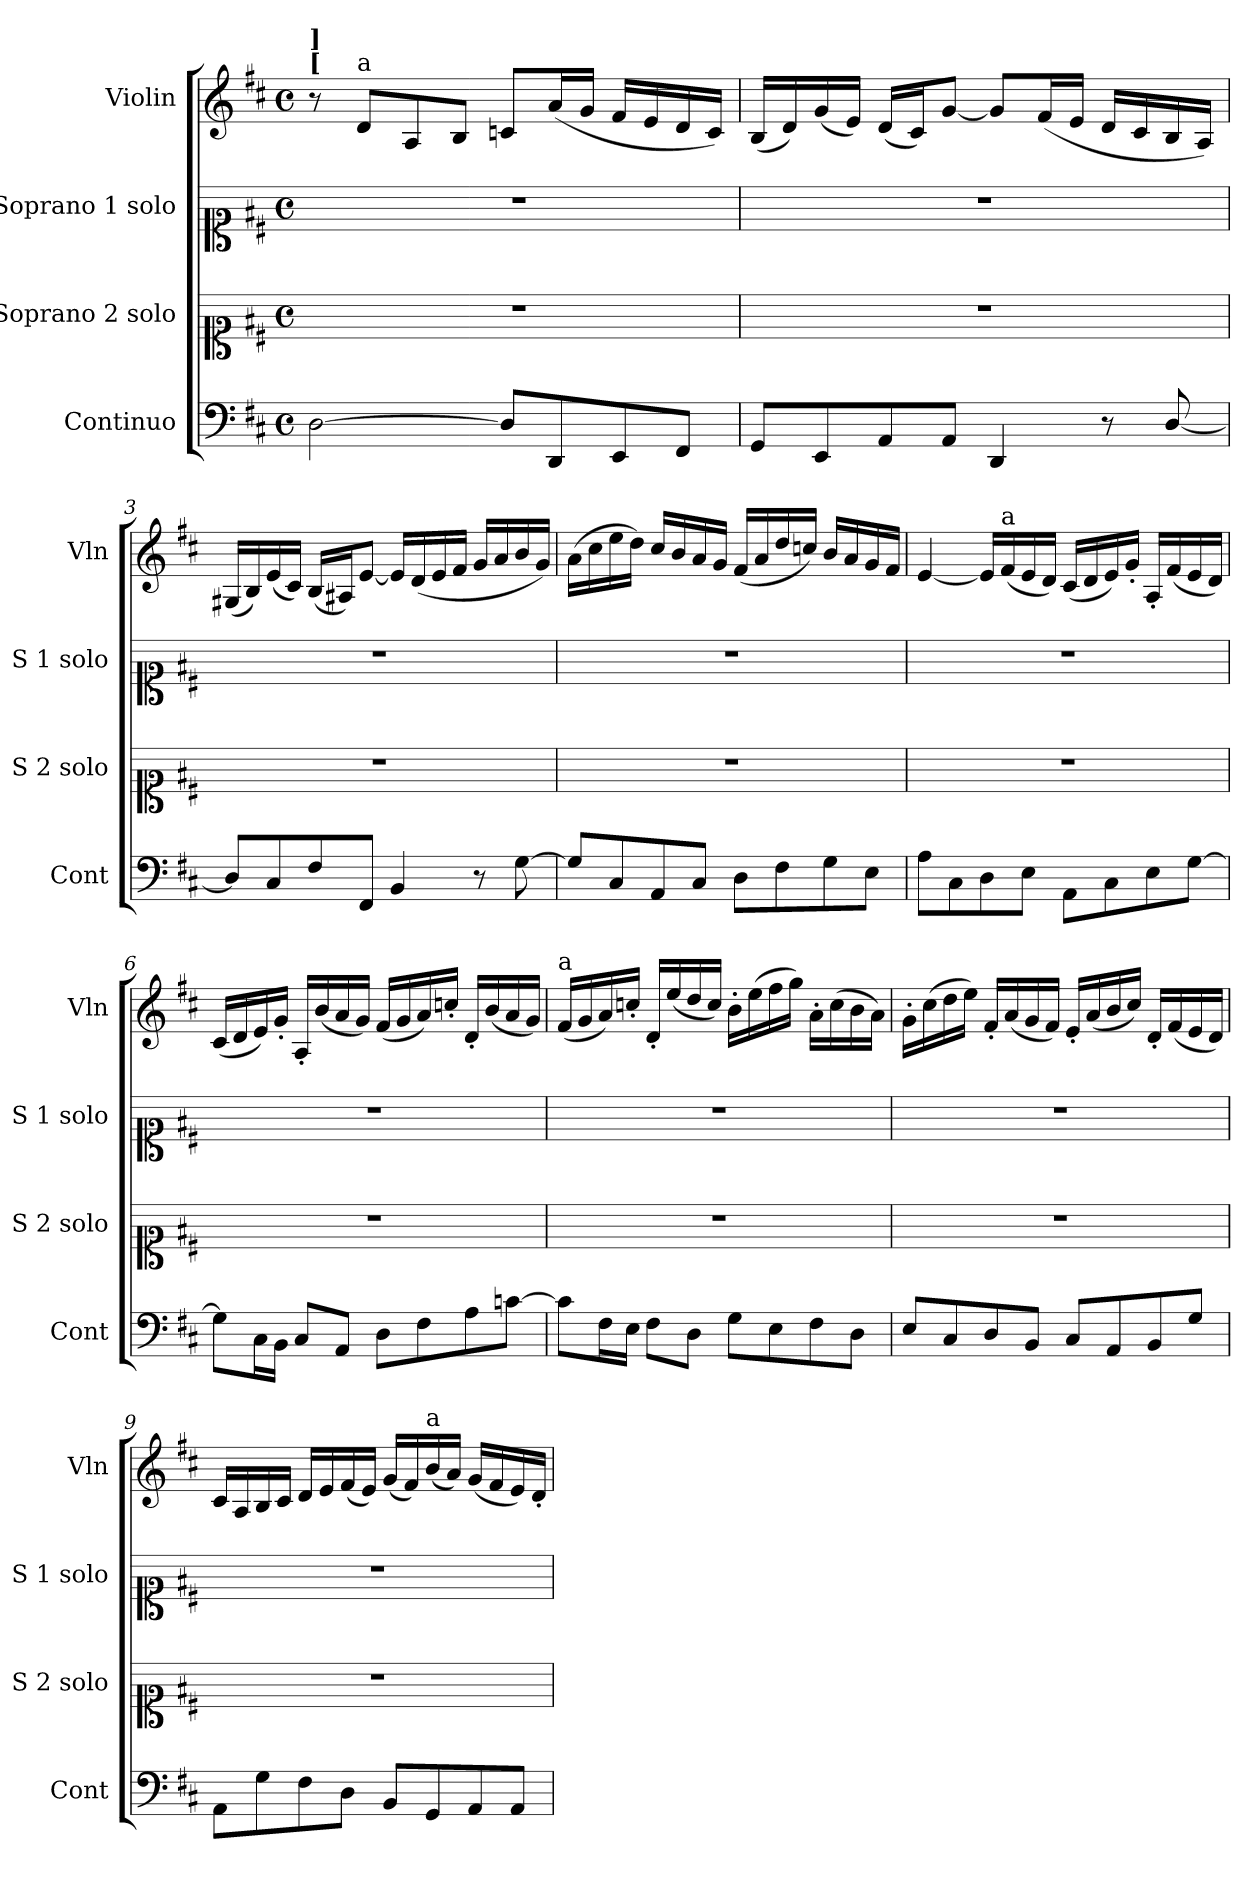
**kern	**kern	**kern	**kern
*part4	*part3	*part2	*part1
*staff4	*staff3	*staff2	*staff1
*I"Continuo	*I"Soprano 2 solo	*I"Soprano 1 solo	*I"Violin
*I'Cont	*I'S 2 solo	*I'S 1 solo	*I'Vln
*clefF4	*clefC1	*clefC1	*clefG2
*	*	*ITrd-7c-12	*
*k[f#c#]	*k[f#c#]	*k[f#c#]	*k[f#c#]
*M4/4	*M4/4	*M4/4	*M4/4
*met(c)	*met(c)	*met(c)	*met(c)
*MM80	*MM80	*MM80	*MM80
=1	=1	=1	=1
!	!	!	!LO:TX:a:B:t=[
!	!	!	!LO:TX:a:B:t=]
[2D\	1r	1r	8r
!	!	!	!LO:TX:a:t=a
.	.	.	8d/L
.	.	.	8A/
.	.	.	8B/J
8D/L]	.	.	8cn/L
8DD/	.	.	(16a/L
.	.	.	16g/JJ
8EE/	.	.	16f#/LL
.	.	.	16e/
8FF#/J	.	.	16d/
.	.	.	16c/JJ)
=2	=2	=2	=2
8GG/L	1r	1r	(16B/LL
.	.	.	16d/)
8EE/	.	.	(16g/
.	.	.	16e/JJ)
8AA/	.	.	(16d/LL
.	.	.	16c#/J)
8AA/J	.	.	[8g/J
4DD/	.	.	8g/L]
.	.	.	(16f#/L
.	.	.	16e/JJ
8r	.	.	16d/LL
.	.	.	16c#/
[8D/	.	.	16B/
.	.	.	16A/JJ)
=3	=3	=3	=3
8D/L]	1r	1r	(16G#X/LL
.	.	.	16B/)
8C#/	.	.	(16e/
.	.	.	16c#/JJ)
8F#/	.	.	(16B/LL
.	.	.	16A#X/J)
8FF#/J	.	.	[8e/J
4BB/	.	.	16e/LL]
.	.	.	(16d/
.	.	.	16e/
.	.	.	16f#/JJ
8r	.	.	16g/LL
.	.	.	16a/
[8G\	.	.	16b/
.	.	.	16g/JJ)
!!LO:LB:g=z
=4	=4	=4	=4
8G/L]	1r	1r	(16a\LL
.	.	.	16cc#\
8C#/	.	.	16ee\
.	.	.	16dd\JJ)
8AA/	.	.	16cc#/LL
.	.	.	16b/
8C#/J	.	.	16a/
.	.	.	16g/JJ
8D\L	.	.	(16f#/LL
.	.	.	16a/
8F#\	.	.	16dd/
.	.	.	16ccn/JJ)
8G\	.	.	16b/LL
.	.	.	16a/
8E\J	.	.	16g/
.	.	.	16f#/JJ
=5	=5	=5	=5
8A\L	1r	1r	[4e/
8C#\	.	.	.
8D\	.	.	16e/LL]
!	!	!	!LO:TX:a:t=a
.	.	.	(16f#/
8E\J	.	.	16e/
.	.	.	16d/JJ)
8AA\L	.	.	(16c#/LL
.	.	.	16d/
8C#\	.	.	16e/)
.	.	.	16g'/JJ
8E\	.	.	16A'/LL
.	.	.	(16f#/
[8G\J	.	.	16e/
.	.	.	16d/JJ)
=6	=6	=6	=6
8G\L]	1r	1r	(16c#/LL
.	.	.	16d/
16C#\L	.	.	16e/)
16BB\JJ	.	.	16g'/JJ
8C#/L	.	.	16A'/LL
.	.	.	(16b/
8AA/J	.	.	16a/
.	.	.	16g/JJ)
8D\L	.	.	(16f#/LL
.	.	.	16g/
8F#\	.	.	16a/)
.	.	.	16ccn'/JJ
8A\	.	.	16d'/LL
.	.	.	(16b/
[8cn\J	.	.	16a/
.	.	.	16g/JJ)
!!LO:LB:g=z
=7	=7	=7	=7
!	!	!	!LO:TX:a:t=a
8c\L]	1r	1r	(16f#/LL
.	.	.	16g/
16F#\L	.	.	16a/)
16E\JJ	.	.	16ccn'/JJ
8F#\L	.	.	16d'/LL
.	.	.	(16ee/
8D\J	.	.	16dd/
.	.	.	16cc/JJ)
8G\L	.	.	16b'\LL
.	.	.	(16ee\
8E\	.	.	16ff#\
.	.	.	16gg\JJ)
8F#\	.	.	16a'\LL
.	.	.	(16cc\
8D\J	.	.	16b\
.	.	.	16a\JJ)
=8	=8	=8	=8
8E/L	1r	1r	16g'\LL
.	.	.	(16cc#\
8C#/	.	.	16dd\
.	.	.	16ee\JJ)
8D/	.	.	16f#'/LL
.	.	.	(16a/
8BB/J	.	.	16g/
.	.	.	16f#/JJ)
8C#/L	.	.	16e'/LL
.	.	.	(16a/
8AA/	.	.	16b/
.	.	.	16cc#/JJ)
8BB/	.	.	16d'/LL
.	.	.	(16f#/
8G/J	.	.	16e/
.	.	.	16d/JJ)
=9	=9	=9	=9
8AA\L	1r	1r	16c#/LL
.	.	.	16A/
8G\	.	.	16B/
.	.	.	16c#/JJ
8F#\	.	.	16d/LL
.	.	.	16e/
8D\J	.	.	(16f#/
.	.	.	16e/JJ)
8BB/L	.	.	(16g/LL
.	.	.	16f#/)
!	!	!	!LO:TX:a:t=a
8GG/	.	.	(16b/
.	.	.	16a/JJ)
8AA/	.	.	(16g/LL
.	.	.	16f#/
8AA/J	.	.	16e/)
.	.	.	16d'/JJ
=	=	=	=
*-	*-	*-	*-
